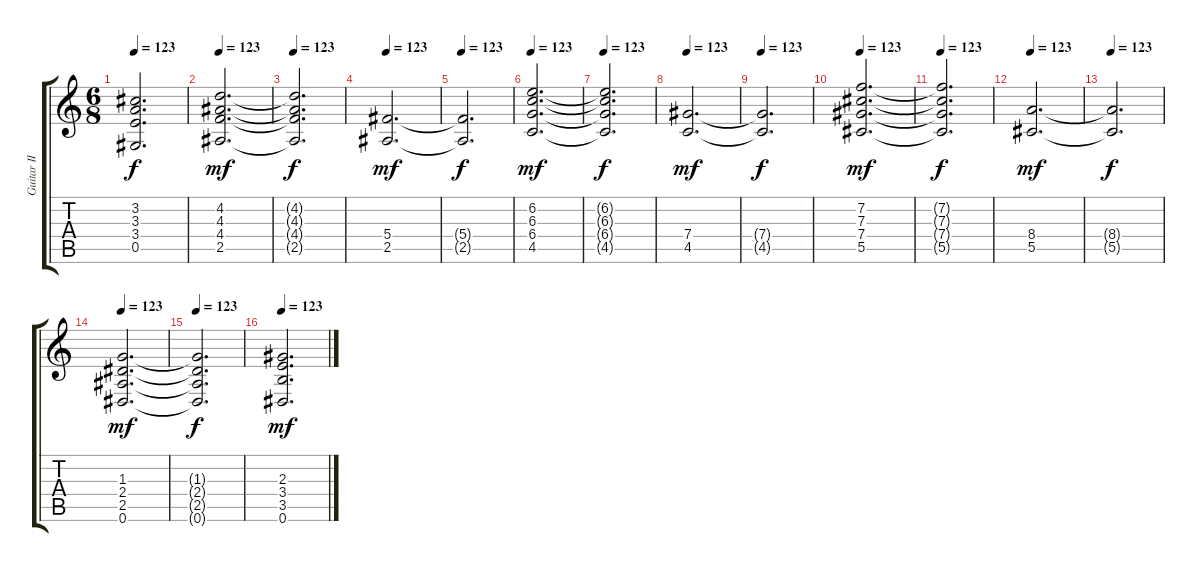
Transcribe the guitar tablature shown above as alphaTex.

\track ("Guitar II" "Guitar II") {instrument overdrivenguitar}
\staff {score tabs}
\tuning (Eb4 Bb3 Gb3 Db3 Ab2 Eb2) {hide}
\ts (6 8)
\tempo 123
\clef g2
\ks c
(3.2{t} 3.3{t} 3.4{t} 0.5{t}).2{d dy f} |
\tempo 123
(4.2 4.3 4.4 2.5).2{d dy mf} |
\tempo 123
(4.2{t} 4.3{t} 4.4{t} 2.5{t}).2{d dy f} |
\tempo 123
(5.4 2.5).2{d dy mf} |
\tempo 123
(5.4{t} 2.5{t}).2{d dy f} |
\tempo 123
(6.2 6.3 6.4 4.5).2{d dy mf} |
\tempo 123
(6.2{t} 6.3{t} 6.4{t} 4.5{t}).2{d dy f} |
\tempo 123
(7.4 4.5).2{d dy mf} |
\tempo 123
(7.4{t} 4.5{t}).2{d dy f} |
\tempo 123
(7.2 7.3 7.4 5.5).2{d dy mf volume 11} |
\tempo 123
(7.2{t} 7.3{t} 7.4{t} 5.5{t}).2{d dy f} |
\tempo 123
(8.4 5.5).2{d dy mf volume 8} |
\tempo 123
(8.4{t} 5.5{t}).2{d dy f} |
\tempo 123
(1.3 2.4 2.5 0.6).2{d dy mf volume 0} |
\tempo 123
(1.3{t} 2.4{t} 2.5{t} 0.6{t}).2{d dy f} |
\tempo 123
(2.3 3.4 3.5 0.6).2{d dy mf}
